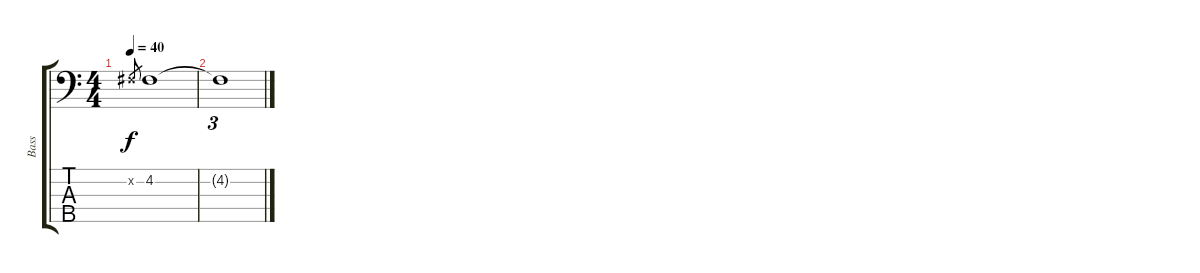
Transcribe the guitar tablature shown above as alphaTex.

\track ("Bass" "Bass") {instrument electricbassfinger}
\staff {score tabs}
\tuning (G2 D2 A1 E1 B0) {hide}
\ts (4 4)
\tempo 40
\clef f4
\ks c
4.2{x}.8{gr dy f} 4.2.1 |
4.2{t}.1{tu (3 2) volume 0}
